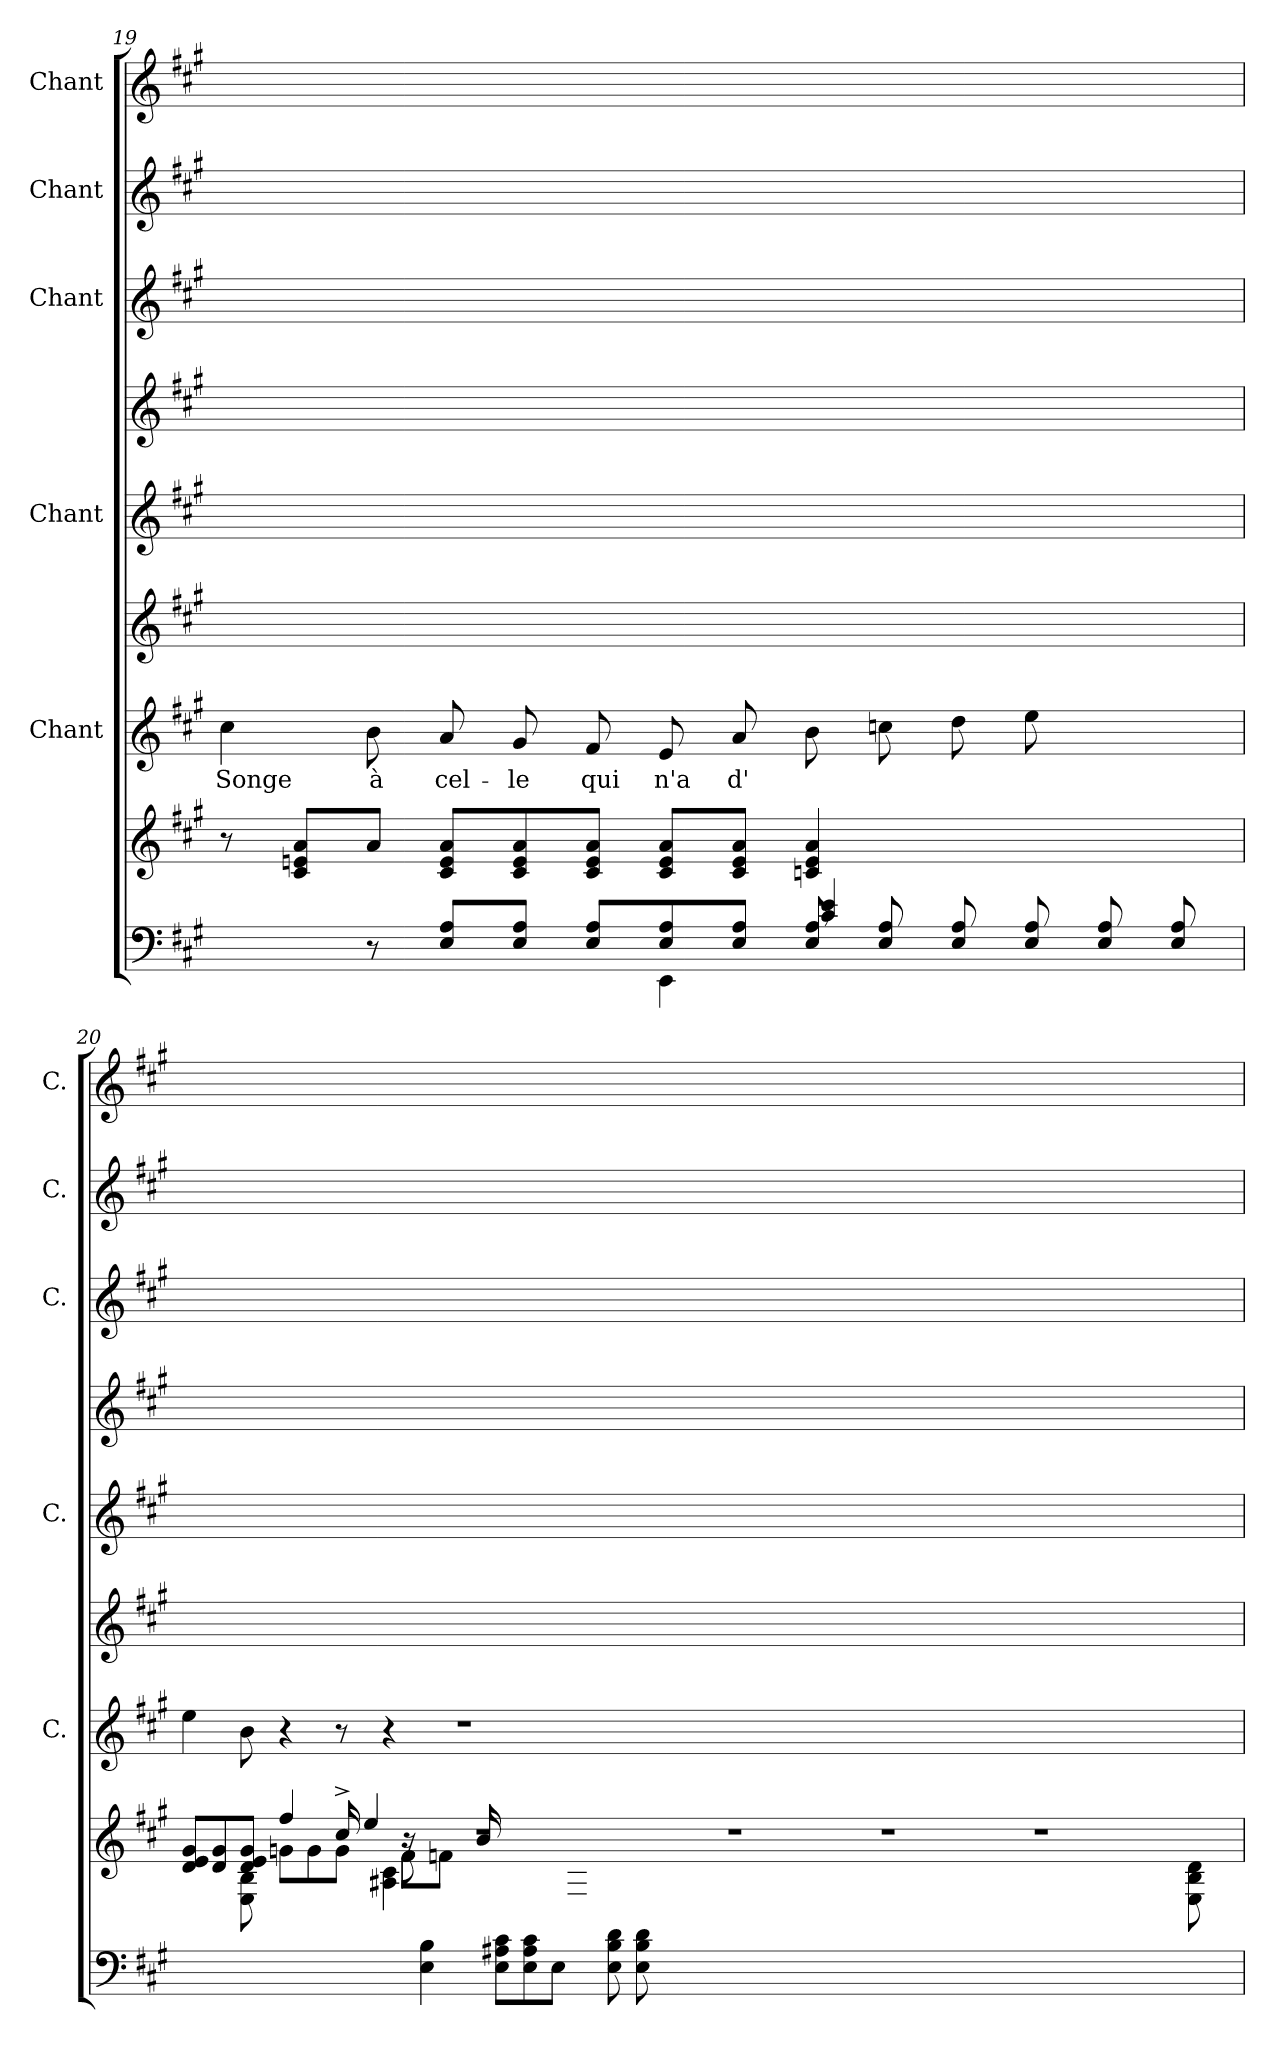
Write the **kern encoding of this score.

**kern	**kern	**kern	**text	**kern	**kern	**kern	**kern	**kern	**kern
*part6	*part6	*part5	*part5	*part5	*part4	*part4	*part3	*part2	*part1
*staff9	*staff8	*staff7	*staff7	*staff6	*staff5	*staff4	*staff3	*staff2	*staff1
*	*	*I"Chant	*	*	*I"Chant	*	*I"Chant	*I"Chant	*I"Chant
*	*	*I'C.	*	*	*I'C.	*	*I'C.	*I'C.	*I'C.
*clefF4	*clefG2	*clefG2	*	*clefG2	*clefG2	*clefG2	*clefG2	*clefG2	*clefG2
*k[f#c#g#]	*k[f#c#g#]	*k[f#c#g#]	*	*k[f#c#g#]	*k[f#c#g#]	*k[f#c#g#]	*k[f#c#g#]	*k[f#c#g#]	*k[f#c#g#]
=19	=19	=19	=19	=19	=19	=19	=19	=19	=19
*^	*	*	*	*	*	*	*	*	*
4ryy	2ryy	8r	4cc#i\	Songe	1ryy	1ryy	1ryy	1ryy	1ryy	1ryy
.	.	8c#i/ 8ai/ 8eni/L	.	.	.	.	.	.	.	.
8r	.	8ai/J	8bi\	à	.	.	.	.	.	.
8Aj/ 8Ej/L	.	8c#i/ 8ai/ 8ei/L	8ai/	cel-	.	.	.	.	.	.
8Ej/ 8Aj/J	4ryy	8ai/ 8ei/ 8c#i/	8g#i/	le	.	.	.	.	.	.
8Aj/ 8Ej/L	.	8c#i/ 8ai/ 8ei/J	8f#i/	qui	.	.	.	.	.	.
8Aj/ 8Ej/	4EEZ\	8c#i/ 8ai/ 8ei/L	8ei/	n'a	.	.	.	.	.	.
8Ej/ 8Aj/J	.	8c#i/ 8ai/ 8ei/J	8ai/	d'	.	.	.	.	.	.
8Aj/ 8Ej/	4eZ/ 4c#Z/	4cV/ 4aV/ 4eV/	8bV\	.	2.ryy	2.ryy	2.ryy	2.ryy	2.ryy	2.ryy
8Aj/ 8Ej/	.	.	8ccV\	.	.	.	.	.	.	.
8AZ/ 8EZ/	2ryy	2ryy	8ddV\	.	.	.	.	.	.	.
8EZ/ 8AZ/	.	.	8eeV\	.	.	.	.	.	.	.
8AZ/ 8EZ/	.	.	4ryy	.	.	.	.	.	.	.
8AZ/ 8EZ/	.	.	.	.	.	.	.	.	.	.
*v	*v	*	*	*	*	*	*	*	*	*
!!LO:LB:g=z
=20	=20	=20	=20	=20	=20	=20	=20	=20	=20
*	*^	*	*	*	*	*	*	*	*
*	*	*^	*	*	*	*	*	*	*	*
*	*	*	*^	*	*	*	*	*	*	*	*
*	*	*	*	*^	*	*	*	*	*	*	*	*
*	*	*	*	*	*^	*	*	*	*	*	*	*	*
2ryy	8ei/ 8di/ 8g#i/L	8ryy	8ryy	8ryy	8ryy	2ryy	4eei\	.	1ryy	1ryy	1ryy	1ryy	1ryy	1ryy
.	8g#i/ 8di/	8ryy	8ryy	8ryy	8ryy	.	.	.	.	.	.	.	.	.
.	8ei/ 8di/ 8g#i/J	8EZ\ 8BZ\	8ryy	8ryy	8ryy	.	8bi\	.	.	.	.	.	.	.
.	4ff#i/	8gnZ\L	8ryy	8ryy	8ryy	.	4r	.	.	.	.	.	.	.
4ryy	.	8gZ\	8ryy	8ryy	8ryy	4ryy	.	.	.	.	.	.	.	.
.	16cc#^>i/	8gZ\J	8ryy	8ryy	8ryy	.	8r	.	.	.	.	.	.	.
.	4eei/	.	.	.	.	.	.	.	.	.	.	.	.	.
8Ej\ 8Bj\J	.	16ryy	4A#XN\ 4c#N\	16ryy	16ryy	8ryy	4r	.	.	.	.	.	.	.
.	.	8f#Z\L	.	16r	8f#\	.	.	.	.	.	.	.	.	.
4Ej\ 4Bj\	.	.	.	16ryy	.	8ryy	.	.	.	.	.	.	.	.
.	16ryy	8fl\J	.	8ryy	8ryy	.	.	.	.	.	.	.	.	.
.	1ryy	.	8ryy	.	.	8ryy	1r	.	1ryy	1ryy	1ryy	1ryy	1ryy	1ryy
.	.	16ryy	.	16b!/	1r	.	.	.	.	.	.	.	.	.
8Ej\ 8c#j\ 8A#Xj\L	.	1ryy	1ryy	1ryy	.	8ryy	.	.	.	.	.	.	.	.
8c#j\ 8A#j\ 8Ej\	.	.	.	.	.	8ryy	.	.	.	.	.	.	.	.
8Ej\J	.	.	.	.	.	16ryy	.	.	.	.	.	.	.	.
.	.	.	.	.	.	8E\ 8d\ 8B\J	.	.	.	.	.	.	.	.
16ryy	.	.	.	.	.	.	.	.	.	.	.	.	.	.
8Ej\ 8Bj\ 8dj\	.	.	.	.	.	8.ryy	.	.	.	.	.	.	.	.
8EZ\ 8dZ\ 8BZ\	.	.	.	.	.	.	.	.	.	.	.	.	.	.
.	.	.	.	.	.	2%7ryy	.	.	.	.	.	.	.	.
1ryy	.	.	.	.	.	.	.	.	.	.	.	.	.	.
.	1ryy	.	.	.	.	.	1ryy	.	1ryy	1ryy	1ryy	1ryy	1ryy	1ryy
.	.	.	.	.	1r	.	.	.	.	.	.	.	.	.
.	.	1ryy	1ryy	1ryy	.	.	.	.	.	.	.	.	.	.
1ryy	.	.	.	.	.	.	.	.	.	.	.	.	.	.
.	1ryy	.	.	.	.	.	1ryy	.	1ryy	1ryy	1ryy	1ryy	1ryy	1ryy
.	.	.	.	.	1r	.	.	.	.	.	.	.	.	.
.	.	1ryy	1ryy	1ryy	.	.	.	.	.	.	.	.	.	.
1ryy	.	.	.	.	.	.	.	.	.	.	.	.	.	.
.	1ryy	.	.	.	.	.	1ryy	.	1ryy	1ryy	1ryy	1ryy	1ryy	1ryy
.	.	.	.	.	1r	.	.	.	.	.	.	.	.	.
.	.	1ryy	1ryy	1ryy	.	.	.	.	.	.	.	.	.	.
4..ryy	.	.	.	.	.	.	.	.	.	.	.	.	.	.
.	4ryy	.	.	.	.	.	4ryy	.	4ryy	4ryy	4ryy	4ryy	4ryy	4ryy
.	.	.	.	.	8E\ 8B\ 8d\	.	.	.	.	.	.	.	.	.
.	.	8ryy	8ryy	8ryy	.	.	.	.	.	.	.	.	.	.
.	.	.	.	.	16ryy	.	.	.	.	.	.	.	.	.
*	*v	*v	*v	*v	*v	*v	*	*	*	*	*	*	*	*
=	=	=	=	=	=	=	=	=	=
*-	*-	*-	*-	*-	*-	*-	*-	*-	*-
